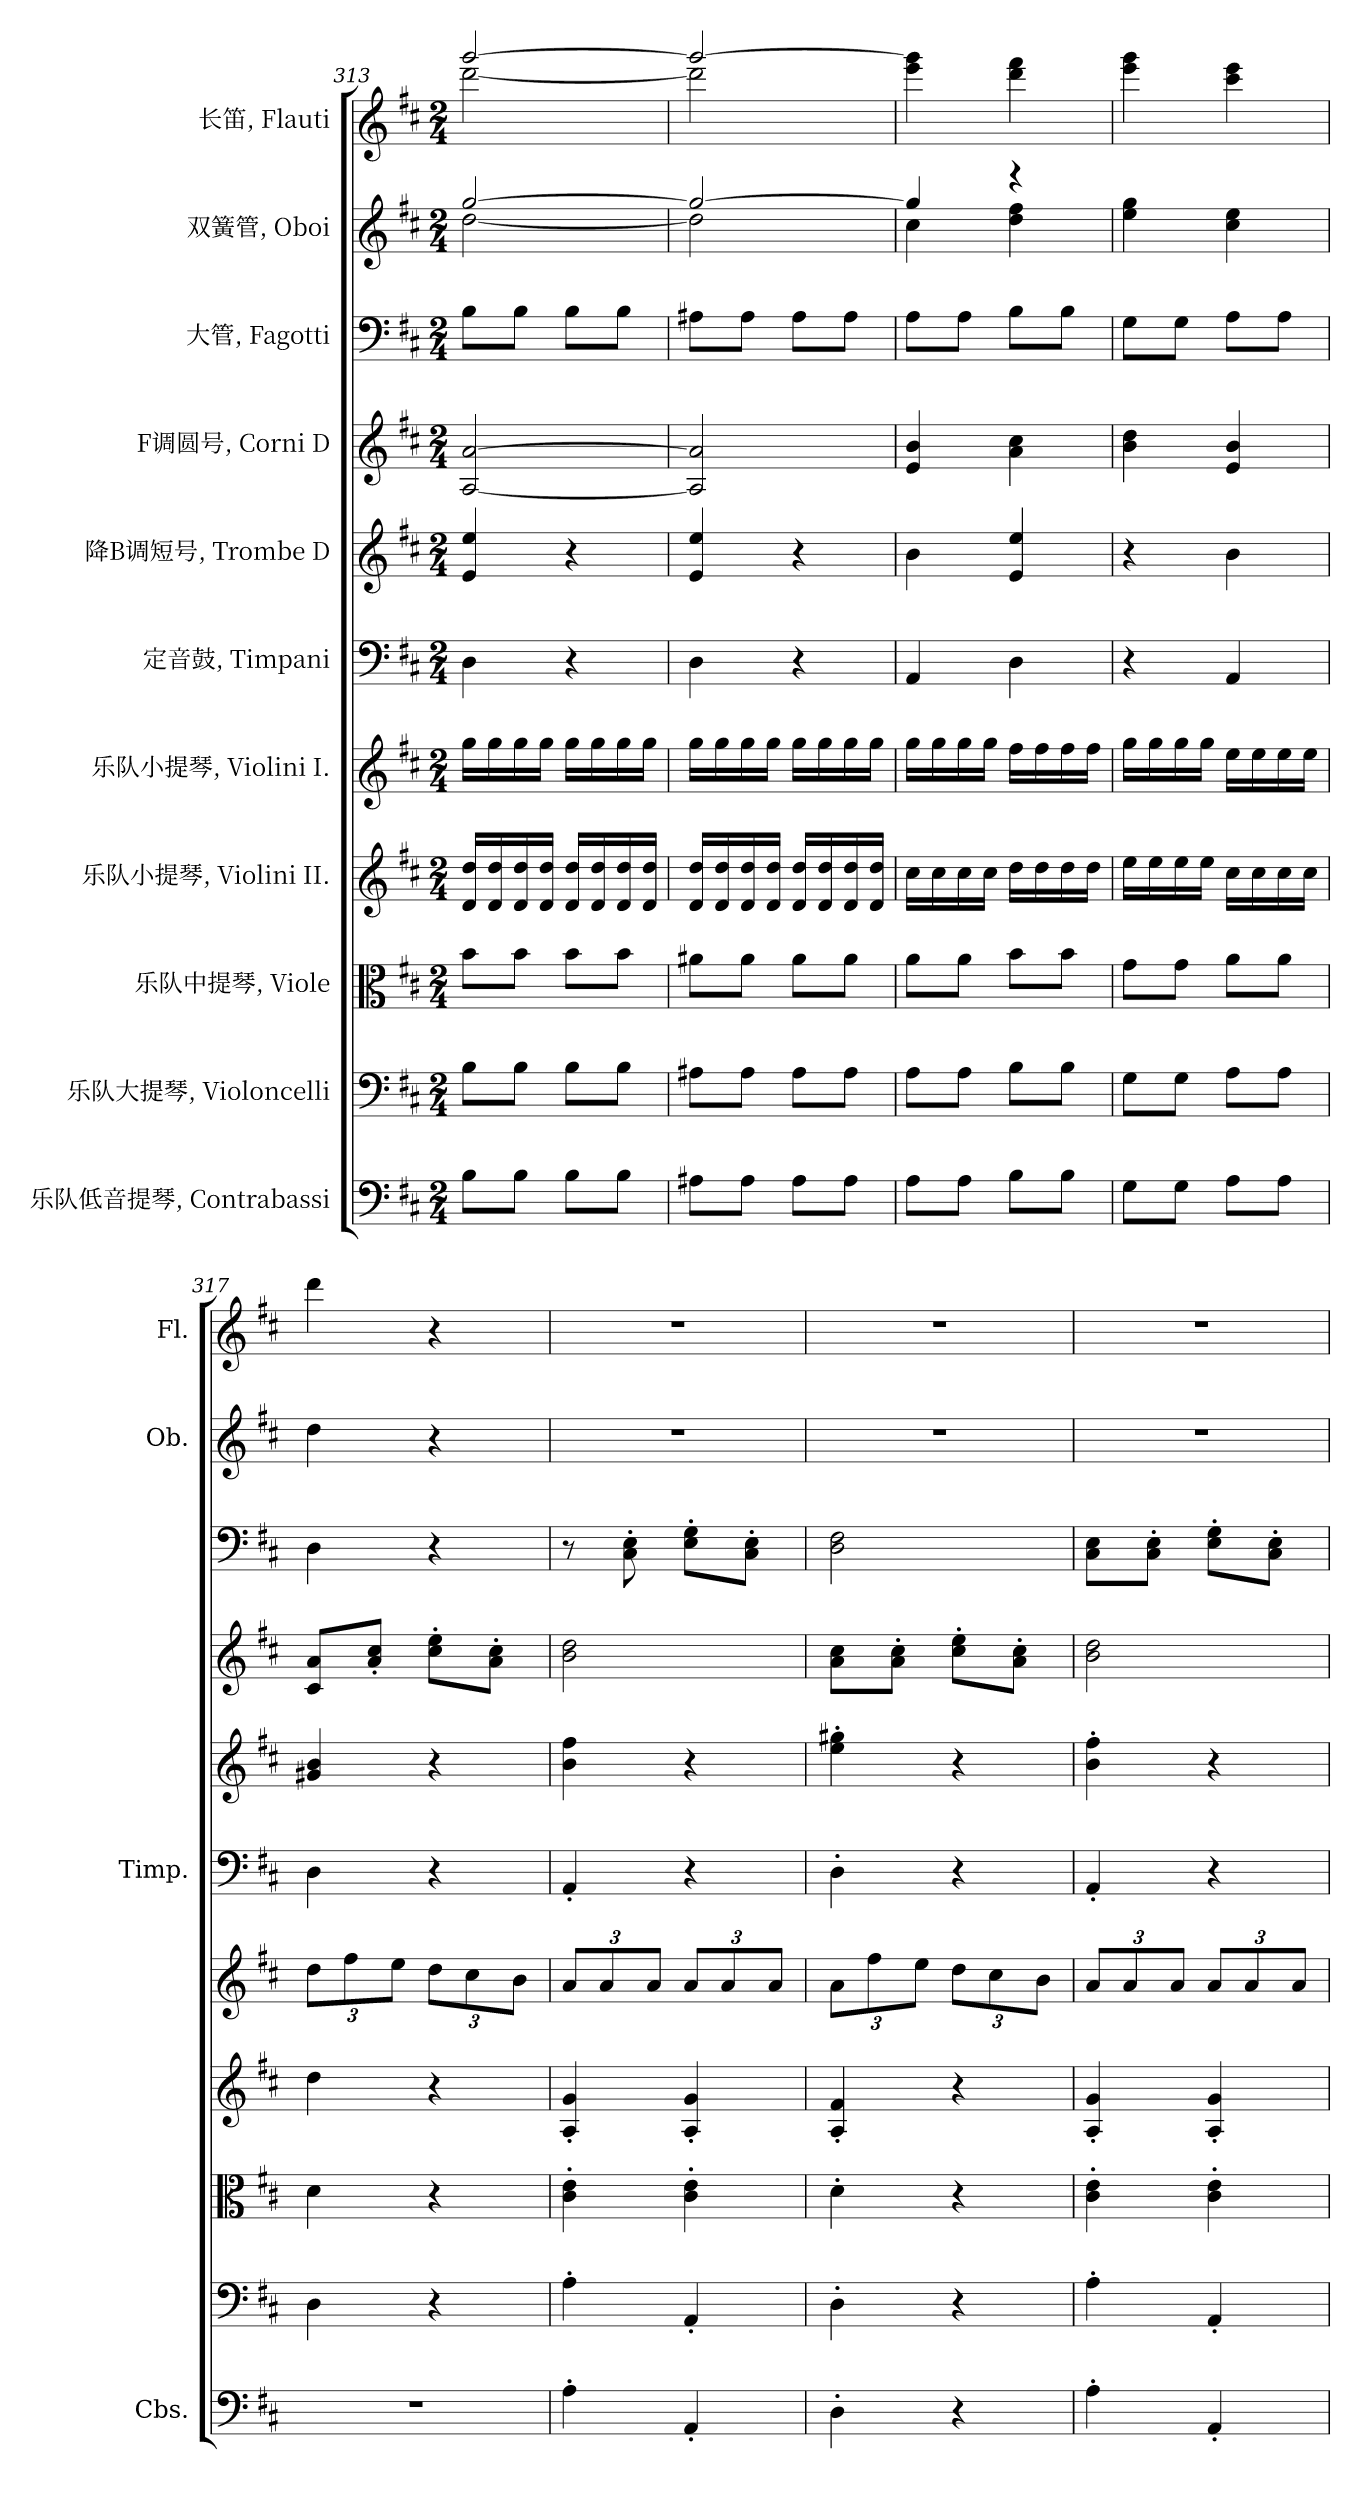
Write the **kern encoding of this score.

**kern	**kern	**kern	**kern	**kern	**kern	**kern	**kern	**kern	**kern	**kern
*part11	*part10	*part9	*part8	*part7	*part6	*part5	*part4	*part3	*part2	*part1
*staff11	*staff10	*staff9	*staff8	*staff7	*staff6	*staff5	*staff4	*staff3	*staff2	*staff1
*I"乐队低音提琴, Contrabassi	*I"乐队大提琴, Violoncelli	*I"乐队中提琴, Viole	*I"乐队小提琴, Violini II.	*I"乐队小提琴, Violini I.	*I"定音鼓, Timpani	*I"降B调短号, Trombe D	*I"F调圆号, Corni D	*I"大管, Fagotti	*I"双簧管, Oboi	*I"长笛, Flauti
*I'Cbs.	*	*	*	*	*I'Timp.	*	*	*	*I'Ob.	*I'Fl.
*clefF4	*clefF4	*clefC3	*clefG2	*clefG2	*clefF4	*clefG2	*clefG2	*clefF4	*clefG2	*clefG2
*ITrd7c12	*	*	*	*	*	*ITrd1c2	*ITrd4c7	*	*	*
*k[f#c#]	*k[f#c#]	*k[f#c#]	*k[f#c#]	*k[f#c#]	*k[f#c#]	*k[]	*k[f#]	*k[f#c#]	*k[f#c#]	*k[f#c#]
*M2/4	*M2/4	*M2/4	*M2/4	*M2/4	*M2/4	*M2/4	*M2/4	*M2/4	*M2/4	*M2/4
=313	=313	=313	=313	=313	=313	=313	=313	=313	=313	=313
*	*	*	*	*	*	*	*	*	*^	*^
8BB\L	8B\L	8b\L	16d/ 16dd/LL	16gg\LL	4D\	4d/ 4dd/	[2D/ [2d/	8B\L	[2gg/	[2dd\	[2ggg/	[2ddd\
.	.	.	16d/ 16dd/	16gg\	.	.	.	.	.	.	.	.
8BB\J	8B\J	8b\J	16d/ 16dd/	16gg\	.	.	.	8B\J	.	.	.	.
.	.	.	16d/ 16dd/JJ	16gg\JJ	.	.	.	.	.	.	.	.
8BB\L	8B\L	8b\L	16d/ 16dd/LL	16gg\LL	4r	4r	.	8B\L	.	.	.	.
.	.	.	16d/ 16dd/	16gg\	.	.	.	.	.	.	.	.
8BB\J	8B\J	8b\J	16d/ 16dd/	16gg\	.	.	.	8B\J	.	.	.	.
.	.	.	16d/ 16dd/JJ	16gg\JJ	.	.	.	.	.	.	.	.
=314	=314	=314	=314	=314	=314	=314	=314	=314	=314	=314	=314	=314
8AA#X\L	8A#X\L	8a#X\L	16d/ 16dd/LL	16gg\LL	4D\	4d/ 4dd/	2D/] 2d/]	8A#X\L	2gg/_	2dd\]	2ggg/_	2ddd\]
.	.	.	16d/ 16dd/	16gg\	.	.	.	.	.	.	.	.
8AA#\J	8A#\J	8a#\J	16d/ 16dd/	16gg\	.	.	.	8A#\J	.	.	.	.
.	.	.	16d/ 16dd/JJ	16gg\JJ	.	.	.	.	.	.	.	.
8AA#\L	8A#\L	8a#\L	16d/ 16dd/LL	16gg\LL	4r	4r	.	8A#\L	.	.	.	.
.	.	.	16d/ 16dd/	16gg\	.	.	.	.	.	.	.	.
8AA#\J	8A#\J	8a#\J	16d/ 16dd/	16gg\	.	.	.	8A#\J	.	.	.	.
.	.	.	16d/ 16dd/JJ	16gg\JJ	.	.	.	.	.	.	.	.
*	*	*	*	*	*	*	*	*	*	*	*v	*v
!!LO:PB:g=z
=315	=315	=315	=315	=315	=315	=315	=315	=315	=315	=315	=315
8AA\L	8A\L	8a\L	16cc#\LL	16gg\LL	4AA/	4a\	4A/ 4e/	8A\L	4gg/]	4cc#\	4eee\ 4ggg\]
.	.	.	16cc#\	16gg\	.	.	.	.	.	.	.
8AA\J	8A\J	8a\J	16cc#\	16gg\	.	.	.	8A\J	.	.	.
.	.	.	16cc#\JJ	16gg\JJ	.	.	.	.	.	.	.
8BB\L	8B\L	8b\L	16dd\LL	16ff#\LL	4D\	4d/ 4dd/	4d\ 4f#\	8B\L	4r	4dd\ 4ff#\	4ddd\ 4fff#\
.	.	.	16dd\	16ff#\	.	.	.	.	.	.	.
8BB\J	8B\J	8b\J	16dd\	16ff#\	.	.	.	8B\J	.	.	.
.	.	.	16dd\JJ	16ff#\JJ	.	.	.	.	.	.	.
*	*	*	*	*	*	*	*	*	*v	*v	*
=316	=316	=316	=316	=316	=316	=316	=316	=316	=316	=316
8GG\L	8G\L	8g\L	16ee\LL	16gg\LL	4r	4r	4e\ 4g\	8G\L	4ee\ 4gg\	4eee\ 4ggg\
.	.	.	16ee\	16gg\	.	.	.	.	.	.
8GG\J	8G\J	8g\J	16ee\	16gg\	.	.	.	8G\J	.	.
.	.	.	16ee\JJ	16gg\JJ	.	.	.	.	.	.
8AA\L	8A\L	8a\L	16cc#\LL	16ee\LL	4AA/	4a\	4A/ 4e/	8A\L	4cc#\ 4ee\	4ccc#\ 4eee\
.	.	.	16cc#\	16ee\	.	.	.	.	.	.
8AA\J	8A\J	8a\J	16cc#\	16ee\	.	.	.	8A\J	.	.
.	.	.	16cc#\JJ	16ee\JJ	.	.	.	.	.	.
=317	=317	=317	=317	=317	=317	=317	=317	=317	=317	=317
*	*	*	*	*Xbrackettup	*	*	*	*	*	*
2r	4D\	4d\	4dd\	12dd\L	4D\	4f#X/ 4a/	8F#/ 8d/L	4D\	4dd\	4ddd\
.	.	.	.	12ff#\	.	.	.	.	.	.
.	.	.	.	.	.	.	8d/' 8f#/'J	.	.	.
.	.	.	.	12ee\J	.	.	.	.	.	.
.	4r	4r	4r	12dd\L	4r	4r	8f#\' 8a\'L	4r	4r	4r
.	.	.	.	12cc#\	.	.	.	.	.	.
.	.	.	.	.	.	.	8d\' 8f#\'J	.	.	.
.	.	.	.	12b\J	.	.	.	.	.	.
=318	=318	=318	=318	=318	=318	=318	=318	=318	=318	=318
4AA'\	4A'\	4c#\' 4e\'	4A/' 4g/'	12a/L	4AA'/	4a\ 4ee\	2e\ 2g\	8r	2r	2r
.	.	.	.	12a/	.	.	.	.	.	.
.	.	.	.	.	.	.	.	8C#\' 8E\'	.	.
.	.	.	.	12a/J	.	.	.	.	.	.
4AAA'/	4AA'/	4c#\' 4e\'	4A/' 4g/'	12a/L	4r	4r	.	8E\' 8G\'L	.	.
.	.	.	.	12a/	.	.	.	.	.	.
.	.	.	.	.	.	.	.	8C#\' 8E\'J	.	.
.	.	.	.	12a/J	.	.	.	.	.	.
=319	=319	=319	=319	=319	=319	=319	=319	=319	=319	=319
4DD'\	4D'\	4d'\	4A/' 4f#/'	12a\L	4D'\	4dd\' 4ff#X\'	8d\ 8f#\L	2D\ 2F#\	2r	2r
.	.	.	.	12ff#\	.	.	.	.	.	.
.	.	.	.	.	.	.	8d\' 8f#\'J	.	.	.
.	.	.	.	12ee\J	.	.	.	.	.	.
4r	4r	4r	4r	12dd\L	4r	4r	8f#\' 8a\'L	.	.	.
.	.	.	.	12cc#\	.	.	.	.	.	.
.	.	.	.	.	.	.	8d\' 8f#\'J	.	.	.
.	.	.	.	12b\J	.	.	.	.	.	.
!!LO:PB:g=z
=320	=320	=320	=320	=320	=320	=320	=320	=320	=320	=320
4AA'\	4A'\	4c#\' 4e\'	4A/' 4g/'	12a/L	4AA'/	4a\' 4ee\'	2e\ 2g\	8C#\ 8E\L	2r	2r
.	.	.	.	12a/	.	.	.	.	.	.
.	.	.	.	.	.	.	.	8C#\' 8E\'J	.	.
.	.	.	.	12a/J	.	.	.	.	.	.
4AAA'/	4AA'/	4c#\' 4e\'	4A/' 4g/'	12a/L	4r	4r	.	8E\' 8G\'L	.	.
.	.	.	.	12a/	.	.	.	.	.	.
.	.	.	.	.	.	.	.	8C#\' 8E\'J	.	.
.	.	.	.	12a/J	.	.	.	.	.	.
=	=	=	=	=	=	=	=	=	=	=
*-	*-	*-	*-	*-	*-	*-	*-	*-	*-	*-
